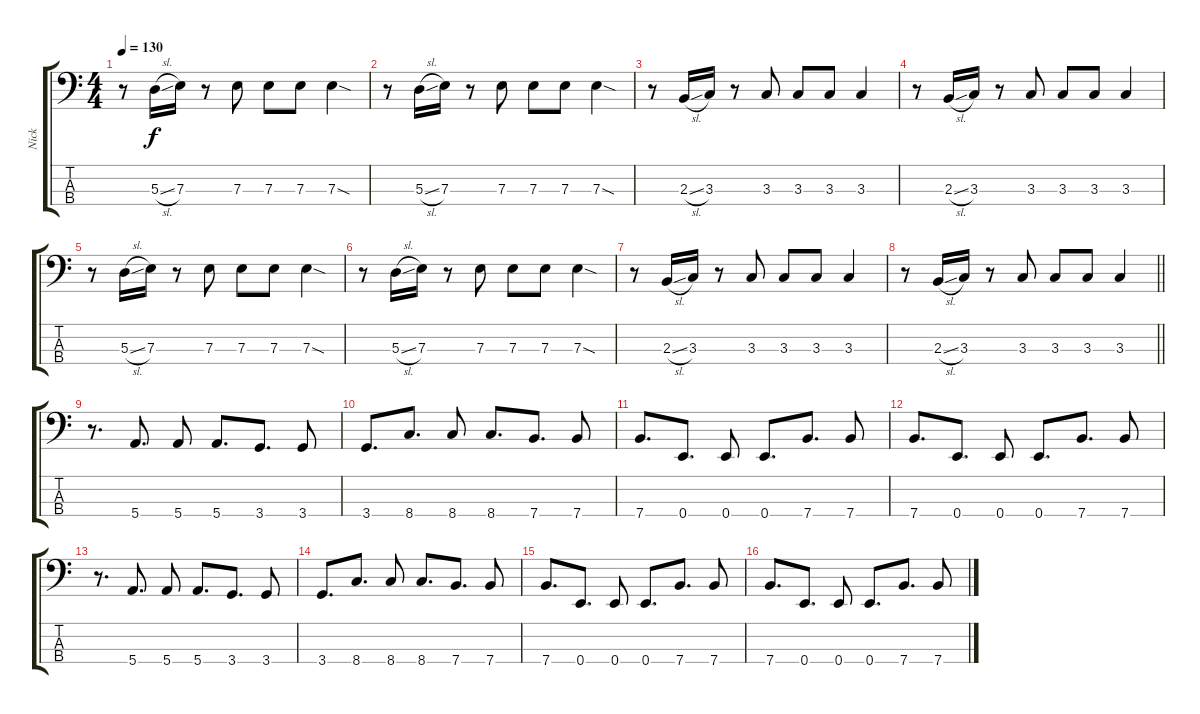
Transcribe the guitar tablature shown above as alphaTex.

\track ("Nick" "Nick") {instrument electricbassfinger}
\staff {score tabs}
\tuning (G2 D2 A1 E1) {hide}
\ts (4 4)
\tempo 130
\clef f4
\ks c
r.8{dy f} 5.3{sl}.16 7.3.16 r.8 7.3.8 7.3.8 7.3.8 7.3{sod}.4 |
r.8 5.3{sl}.16 7.3.16 r.8 7.3.8 7.3.8 7.3.8 7.3{sod}.4 |
r.8 2.3{sl}.16 3.3.16 r.8 3.3.8 3.3.8 3.3.8 3.3.4 |
r.8 2.3{sl}.16 3.3.16 r.8 3.3.8 3.3.8 3.3.8 3.3.4 |
r.8 5.3{sl}.16 7.3.16 r.8 7.3.8 7.3.8 7.3.8 7.3{sod}.4 |
r.8 5.3{sl}.16 7.3.16 r.8 7.3.8 7.3.8 7.3.8 7.3{sod}.4 |
r.8 2.3{sl}.16 3.3.16 r.8 3.3.8 3.3.8 3.3.8 3.3.4 |
\barLineRight lightlight
r.8 2.3{sl}.16 3.3.16 r.8 3.3.8 3.3.8 3.3.8 3.3.4 |
r.8{d} 5.4.8{d} 5.4.8 5.4.8{d} 3.4.8{d} 3.4.8 |
3.4.8{d} 8.4.8{d} 8.4.8 8.4.8{d} 7.4.8{d} 7.4.8 |
7.4.8{d} 0.4.8{d} 0.4.8 0.4.8{d} 7.4.8{d} 7.4.8 |
7.4.8{d} 0.4.8{d} 0.4.8 0.4.8{d} 7.4.8{d} 7.4.8 |
r.8{d} 5.4.8{d} 5.4.8 5.4.8{d} 3.4.8{d} 3.4.8 |
3.4.8{d} 8.4.8{d} 8.4.8 8.4.8{d} 7.4.8{d} 7.4.8 |
7.4.8{d} 0.4.8{d} 0.4.8 0.4.8{d} 7.4.8{d} 7.4.8 |
7.4.8{d} 0.4.8{d} 0.4.8 0.4.8{d} 7.4.8{d} 7.4.8
